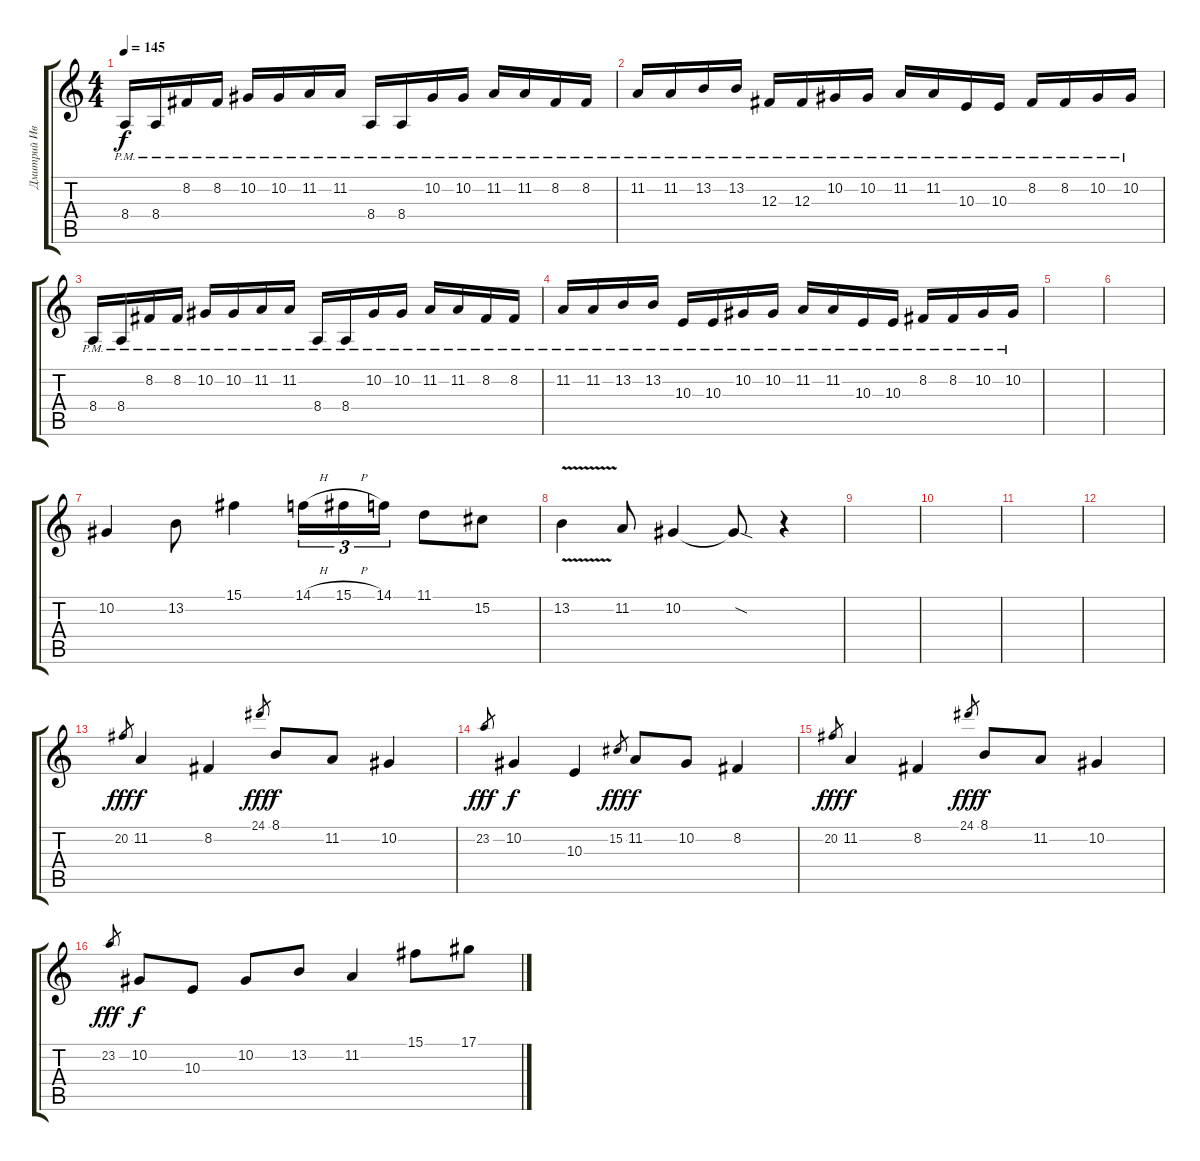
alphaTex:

\track ("Дмитрий Иванов/Доп. Гитары" "Дмитрий Ив") {instrument piccolo}
\staff {score tabs}
\tuning (Eb4 Bb3 Gb3 Db3 Ab2 Eb2) {hide}
\ts (4 4)
\tempo 145
\clef g2
\ks c
8.4{pm}.16{dy f volume 14 balance 13} 8.4{pm}.16 8.2{pm}.16 8.2{pm}.16 10.2{pm}.16 10.2{pm}.16 11.2{pm}.16 11.2{pm}.16 8.4{pm}.16 8.4{pm}.16 10.2{pm}.16 10.2{pm}.16 11.2{pm}.16 11.2{pm}.16 8.2{pm}.16 8.2{pm}.16 |
11.2{pm}.16 11.2{pm}.16 13.2{pm}.16 13.2{pm}.16 12.3{pm}.16 12.3{pm}.16 10.2{pm}.16 10.2{pm}.16 11.2{pm}.16 11.2{pm}.16 10.3{pm}.16 10.3{pm}.16 8.2{pm}.16 8.2{pm}.16 10.2{pm}.16 10.2{pm}.16 |
8.4{pm}.16 8.4{pm}.16 8.2{pm}.16 8.2{pm}.16 10.2{pm}.16 10.2{pm}.16 11.2{pm}.16 11.2{pm}.16 8.4{pm}.16 8.4{pm}.16 10.2{pm}.16 10.2{pm}.16 11.2{pm}.16 11.2{pm}.16 8.2{pm}.16 8.2{pm}.16 |
11.2{pm}.16 11.2{pm}.16 13.2{pm}.16 13.2{pm}.16 10.3{pm}.16 10.3{pm}.16 10.2{pm}.16 10.2{pm}.16 11.2{pm}.16 11.2{pm}.16 10.3{pm}.16 10.3{pm}.16 8.2{pm}.16 8.2{pm}.16 10.2{pm}.16 10.2{pm}.16 |
|
|
10.2.4{volume 9 balance 8} 13.2.8 15.1.4 14.1{h}.16{tu (3 2)} 15.1{h}.16{tu (3 2)} 14.1.16{tu (3 2)} 11.1.8 15.2.8 |
13.2{v}.4 11.2.8 10.2.4 10.2{sod t}.8 r.4 |
|
|
|
|
20.2.8{gr dy fff} 11.2.4{dy f} 8.2.4 24.1.8{gr dy fff} 8.1.8{dy f} 11.2.8 10.2.4 |
23.2.8{gr dy fff} 10.2.4{dy f} 10.3.4 15.2.8{gr dy fff} 11.2.8{dy f} 10.2.8 8.2.4 |
20.2.8{gr dy fff} 11.2.4{dy f} 8.2.4 24.1.8{gr dy fff} 8.1.8{dy f} 11.2.8 10.2.4 |
23.2.8{gr dy fff} 10.2.8{dy f} 10.3.8 10.2.8 13.2.8 11.2.4 15.1.8{instrument flute} 17.1.8
